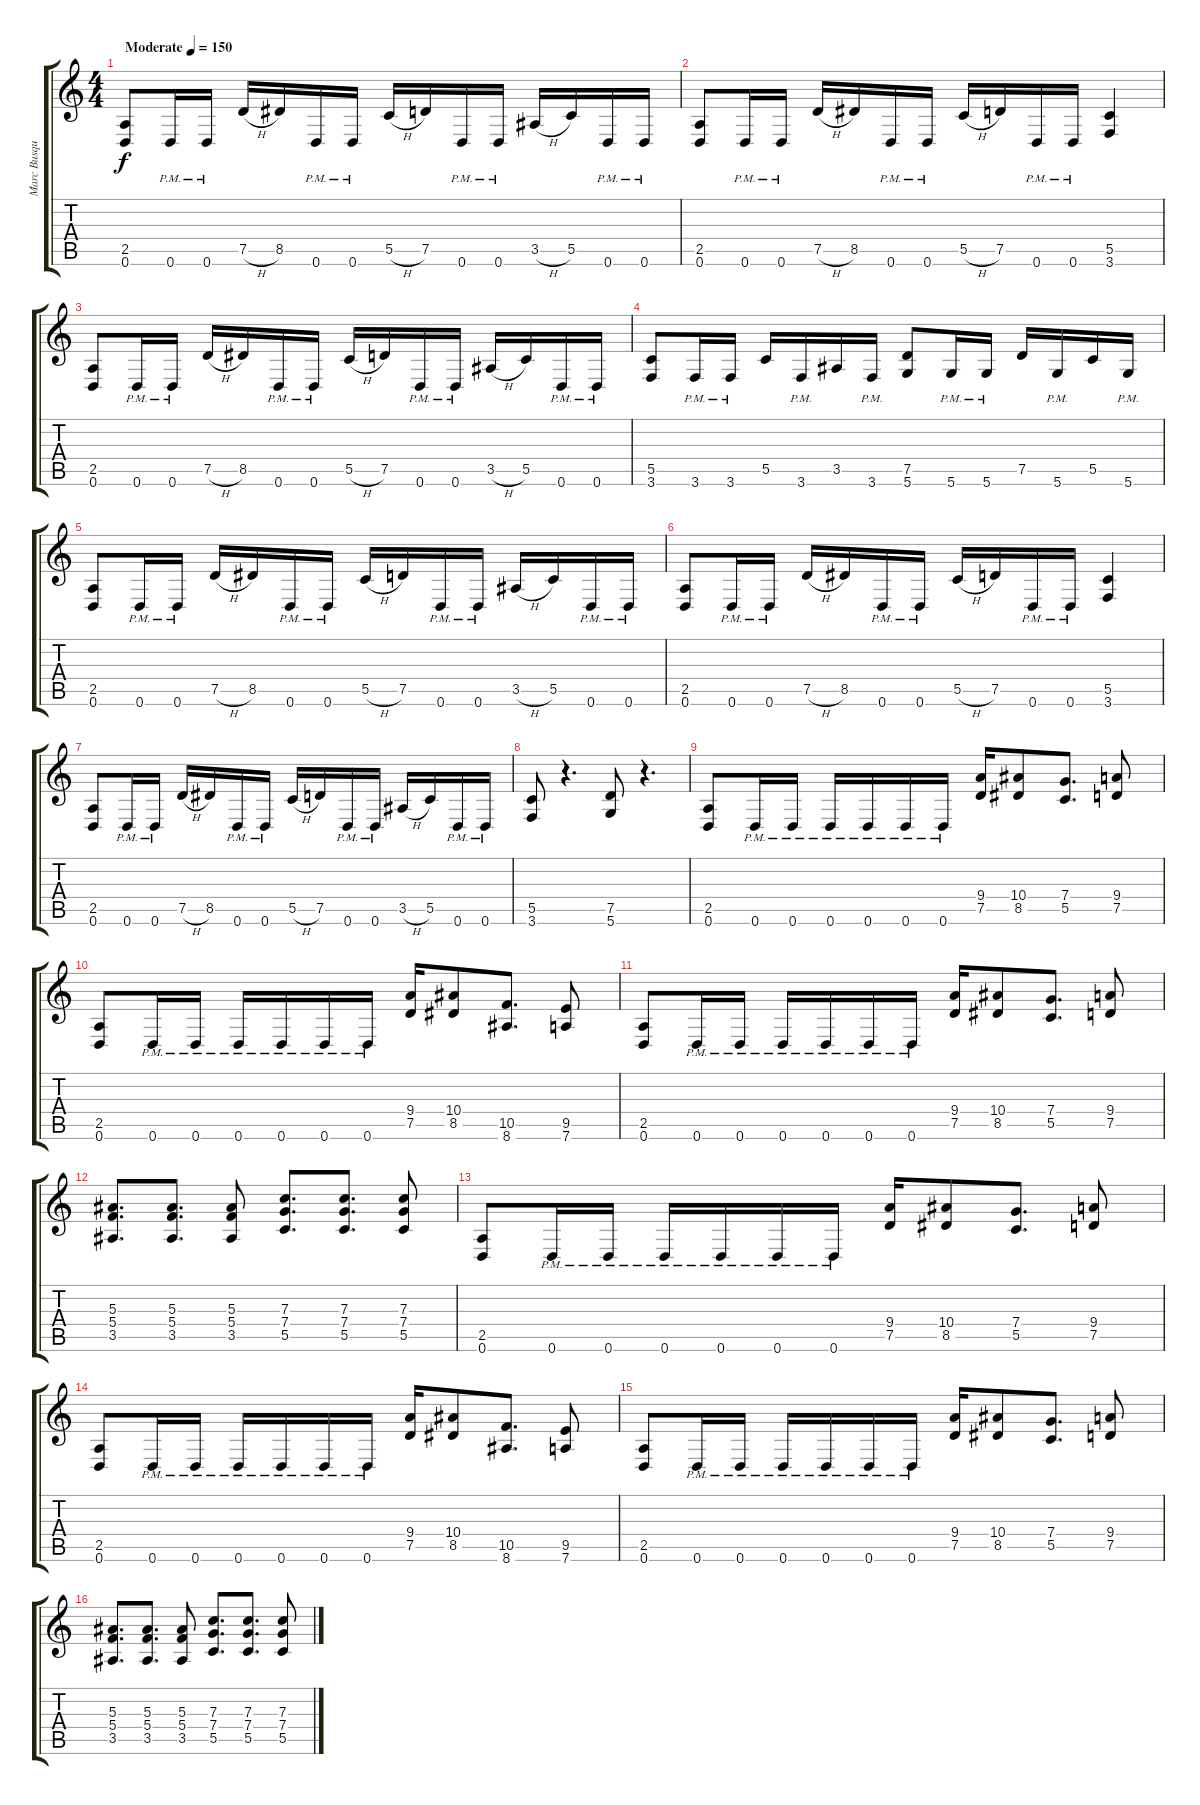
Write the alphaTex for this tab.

\track ("Marc Busque" "Marc Busqu") {instrument distortionguitar}
\staff {score tabs}
\tuning (D4 A3 F3 C3 G2 D2) {hide}
\ts (4 4)
\tempo (150 "Moderate")
\clef g2
\ks c
(2.5 0.6).8{dy f instrument distortionguitar} 0.6{pm}.16 0.6{pm}.16 7.5{h}.16 8.5.16 0.6{pm}.16 0.6{pm}.16 5.5{h}.16 7.5.16 0.6{pm}.16 0.6{pm}.16 3.5{h}.16 5.5.16 0.6{pm}.16 0.6{pm}.16 |
(2.5 0.6).8 0.6{pm}.16 0.6{pm}.16 7.5{h}.16 8.5.16 0.6{pm}.16 0.6{pm}.16 5.5{h}.16 7.5.16 0.6{pm}.16 0.6{pm}.16 (5.5 3.6).4 |
(2.5 0.6).8 0.6{pm}.16 0.6{pm}.16 7.5{h}.16 8.5.16 0.6{pm}.16 0.6{pm}.16 5.5{h}.16 7.5.16 0.6{pm}.16 0.6{pm}.16 3.5{h}.16 5.5.16 0.6{pm}.16 0.6{pm}.16 |
(5.5 3.6).8 3.6{pm}.16 3.6{pm}.16 5.5.16 3.6{pm}.16 3.5.16 3.6{pm}.16 (7.5 5.6).8 5.6{pm}.16 5.6{pm}.16 7.5.16 5.6{pm}.16 5.5.16 5.6{pm}.16 |
(2.5 0.6).8 0.6{pm}.16 0.6{pm}.16 7.5{h}.16 8.5.16 0.6{pm}.16 0.6{pm}.16 5.5{h}.16 7.5.16 0.6{pm}.16 0.6{pm}.16 3.5{h}.16 5.5.16 0.6{pm}.16 0.6{pm}.16 |
(2.5 0.6).8 0.6{pm}.16 0.6{pm}.16 7.5{h}.16 8.5.16 0.6{pm}.16 0.6{pm}.16 5.5{h}.16 7.5.16 0.6{pm}.16 0.6{pm}.16 (5.5 3.6).4 |
(2.5 0.6).8 0.6{pm}.16 0.6{pm}.16 7.5{h}.16 8.5.16 0.6{pm}.16 0.6{pm}.16 5.5{h}.16 7.5.16 0.6{pm}.16 0.6{pm}.16 3.5{h}.16 5.5.16 0.6{pm}.16 0.6{pm}.16 |
(5.5 3.6).8 r.4{d} (7.5 5.6).8 r.4{d} |
(2.5 0.6).8 0.6{pm}.16 0.6{pm}.16 0.6{pm}.16 0.6{pm}.16 0.6{pm}.16 0.6{pm}.16 (9.4 7.5).16 (10.4 8.5).8 (7.4 5.5).8{d} (9.4 7.5).8 |
(2.5 0.6).8 0.6{pm}.16 0.6{pm}.16 0.6{pm}.16 0.6{pm}.16 0.6{pm}.16 0.6{pm}.16 (9.4 7.5).16 (10.4 8.5).8 (10.5 8.6).8{d} (9.5 7.6).8 |
(2.5 0.6).8 0.6{pm}.16 0.6{pm}.16 0.6{pm}.16 0.6{pm}.16 0.6{pm}.16 0.6{pm}.16 (9.4 7.5).16 (10.4 8.5).8 (7.4 5.5).8{d} (9.4 7.5).8 |
(5.3 5.4 3.5).8{d} (5.3 5.4 3.5).8{d} (5.3 5.4 3.5).8 (7.3 7.4 5.5).8{d} (7.3 7.4 5.5).8{d} (7.3 7.4 5.5).8 |
(2.5 0.6).8 0.6{pm}.16 0.6{pm}.16 0.6{pm}.16 0.6{pm}.16 0.6{pm}.16 0.6{pm}.16 (9.4 7.5).16 (10.4 8.5).8 (7.4 5.5).8{d} (9.4 7.5).8 |
(2.5 0.6).8 0.6{pm}.16 0.6{pm}.16 0.6{pm}.16 0.6{pm}.16 0.6{pm}.16 0.6{pm}.16 (9.4 7.5).16 (10.4 8.5).8 (10.5 8.6).8{d} (9.5 7.6).8 |
(2.5 0.6).8 0.6{pm}.16 0.6{pm}.16 0.6{pm}.16 0.6{pm}.16 0.6{pm}.16 0.6{pm}.16 (9.4 7.5).16 (10.4 8.5).8 (7.4 5.5).8{d} (9.4 7.5).8 |
(5.3 5.4 3.5).8{d} (5.3 5.4 3.5).8{d} (5.3 5.4 3.5).8 (7.3 7.4 5.5).8{d} (7.3 7.4 5.5).8{d} (7.3 7.4 5.5).8
